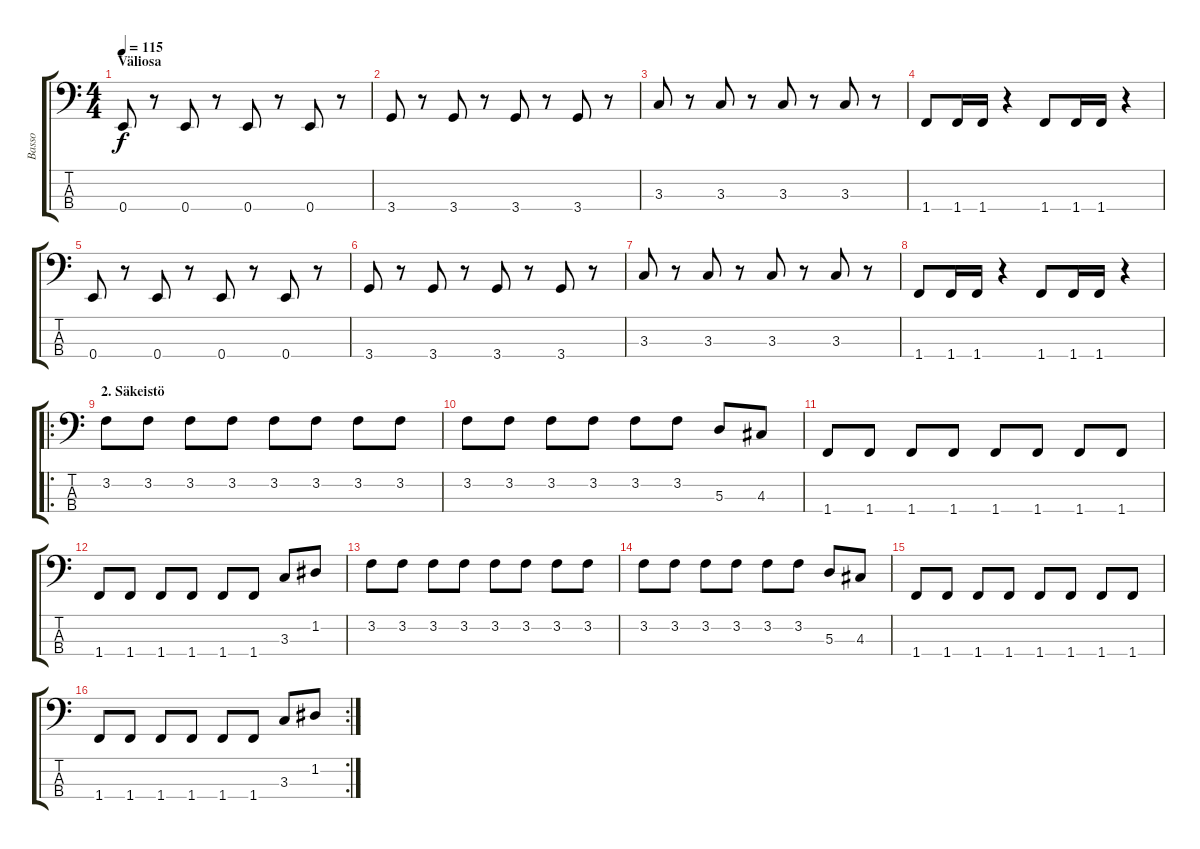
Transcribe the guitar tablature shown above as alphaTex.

\track ("Basso" "Basso") {instrument electricbasspick}
\staff {score tabs}
\tuning (G2 D2 A1 E1) {hide}
\ts (4 4)
\section ("" "Väliosa")
\tempo 115
\clef f4
\ks c
0.4.8{dy f} r.8 0.4.8 r.8 0.4.8 r.8 0.4.8 r.8 |
3.4.8 r.8 3.4.8 r.8 3.4.8 r.8 3.4.8 r.8 |
3.3.8 r.8 3.3.8 r.8 3.3.8 r.8 3.3.8 r.8 |
1.4.8 1.4.16 1.4.16 r.4 1.4.8 1.4.16 1.4.16 r.4 |
0.4.8 r.8 0.4.8 r.8 0.4.8 r.8 0.4.8 r.8 |
3.4.8 r.8 3.4.8 r.8 3.4.8 r.8 3.4.8 r.8 |
3.3.8 r.8 3.3.8 r.8 3.3.8 r.8 3.3.8 r.8 |
1.4.8 1.4.16 1.4.16 r.4 1.4.8 1.4.16 1.4.16 r.4 |
\ro
\section ("" "2. Säkeistö")
3.2.8 3.2.8 3.2.8 3.2.8 3.2.8 3.2.8 3.2.8 3.2.8 |
3.2.8 3.2.8 3.2.8 3.2.8 3.2.8 3.2.8 5.3.8 4.3.8 |
1.4.8 1.4.8 1.4.8 1.4.8 1.4.8 1.4.8 1.4.8 1.4.8 |
1.4.8 1.4.8 1.4.8 1.4.8 1.4.8 1.4.8 3.3.8 1.2.8 |
3.2.8 3.2.8 3.2.8 3.2.8 3.2.8 3.2.8 3.2.8 3.2.8 |
3.2.8 3.2.8 3.2.8 3.2.8 3.2.8 3.2.8 5.3.8 4.3.8 |
1.4.8 1.4.8 1.4.8 1.4.8 1.4.8 1.4.8 1.4.8 1.4.8 |
\rc 2
1.4.8 1.4.8 1.4.8 1.4.8 1.4.8 1.4.8 3.3.8 1.2.8
